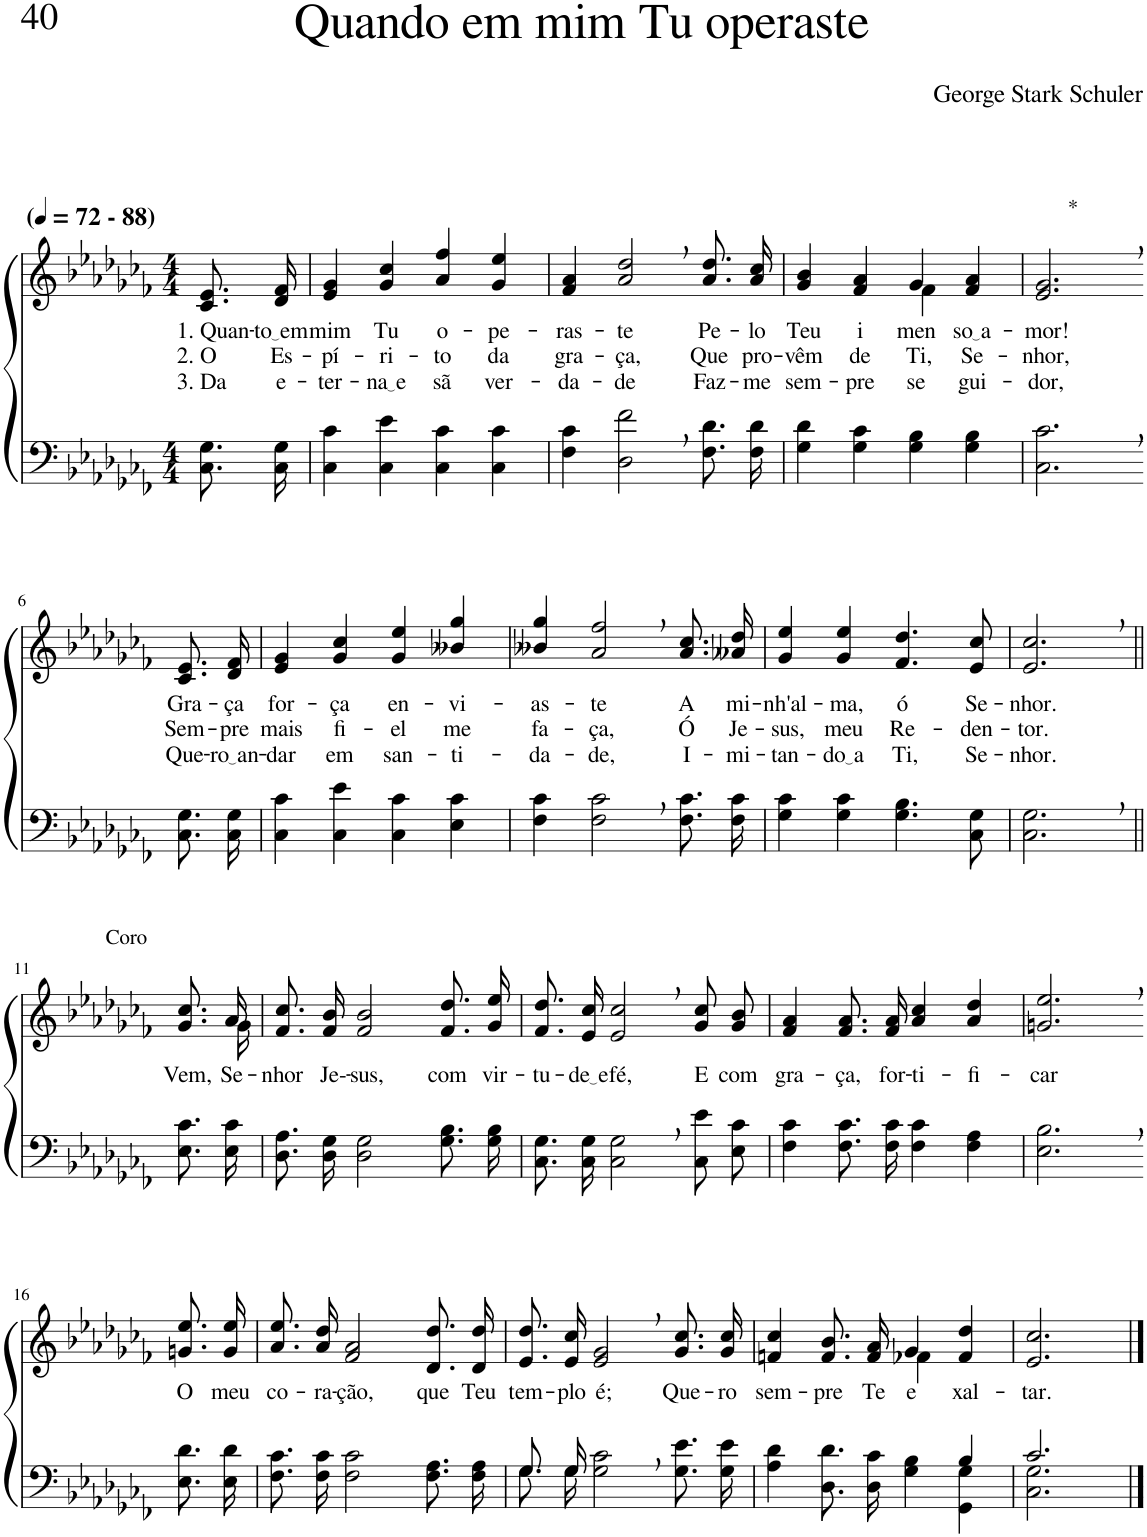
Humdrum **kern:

**kern	**kern	**text	**text	**text
*part2	*part1	*part1	*part1	*part1
*staff2	*staff1	*staff1	*staff1	*staff1
*I"Parte III e IV	*I"Parte I e II	*	*	*
*clefF4	*clefG2	*	*	*
*Trd2c3	*Trd2c3	*	*	*
*k[b-e-a-d-g-c-f-]	*k[b-e-a-d-g-c-f-]	*	*	*
*M4/4	*M4/4	*	*	*
*MM72	*MM72	*	*	*
=1	=1	=1	=1	=1
!	!LO:TX:a:B:t=(	!	!	!
!	!LO:TX:a:B:t=- 88)	!	!	!
!	!	!LO:LY:b	!LO:LY:b	!LO:LY:b
8.C-\ 8.G-\L	8.c-/ 8.e-/L	1. Quan-	2. O	3. Da
!	!	!LO:LY:b	!LO:LY:b	!LO:LY:b
16C-\ 16G-\Jk	16d-/ 16f-/Jk	to em	Es-	e-
=2	=2	=2	=2	=2
!	!	!LO:LY:b	!LO:LY:b	!LO:LY:b
4C-\ 4c-\	4e-/ 4g-/	mim	-pí-	-ter-
!	!	!LO:LY:b	!LO:LY:b	!LO:LY:b
4C-\ 4e-\	4g-/ 4cc-/	Tu	-ri-	na e
!	!	!LO:LY:b	!LO:LY:b	!LO:LY:b
4C-\ 4c-\	4a-/ 4ff-/	o-	-to	sã
!	!	!LO:LY:b	!LO:LY:b	!LO:LY:b
4C-\ 4c-\	4g-/ 4ee-/	-pe-	da	ver-
=3	=3	=3	=3	=3
!	!	!LO:LY:b	!LO:LY:b	!LO:LY:b
4F-\ 4c-\	4f-/ 4a-/	-ras-	gra-	-da-
!	!	!LO:LY:b	!LO:LY:b	!LO:LY:b
2D-\, 2f-\,	2a-/, 2dd-/,	-te	-ça,	-de
!	!	!LO:LY:b	!LO:LY:b	!LO:LY:b
8.F-\ 8.d-\L	8.a-\ 8.dd-\L	Pe-	Que	Faz-
!	!	!LO:LY:b	!LO:LY:b	!LO:LY:b
16F-\ 16d-\Jk	16a-\ 16cc-\Jk	-lo	pro-	-me
=4	=4	=4	=4	=4
!	!	!LO:LY:b	!LO:LY:b	!LO:LY:b
*	*^	*	*	*
4G-\ 4d-\	4g-/ 4b-/	2ryy	Teu	-vêm	sem-
!	!	!	!LO:LY:b	!LO:LY:b	!LO:LY:b
4G-\ 4c-\	4f-/ 4a-/	.	i-	de	-pre
!	!	!	!LO:LY:b	!LO:LY:b	!LO:LY:b
4G-\ 4B-\	4g-/	4f-\	-men-	Ti,	se-
!	!	!	!LO:LY:b	!LO:LY:b	!LO:LY:b
4G-\ 4B-\	4f-/ 4a-/	4ryy	so a	Se-	-gui-
=5	=5	=5	=5	=5	=5
!	!LO:TX:a:t=*	!	!	!	!
!	!	!	!LO:LY:b	!LO:LY:b	!LO:LY:b
*	*v	*v	*	*	*
2.C-\, 2.c-\,	2.e-/, 2.g-/,	-mor!	-nhor,	-dor,
!!LO:LB:g=z
=6-	=6-	=6-	=6-	=6-
!	!	!LO:LY:b	!LO:LY:b	!LO:LY:b
8.C-\ 8.G-\L	8.c-/ 8.e-/L	Gra-	Sem-	Que-
!	!	!LO:LY:b	!LO:LY:b	!LO:LY:b
16C-\ 16G-\Jk	16d-/ 16f-/Jk	-ça	-pre	ro an
=7	=7	=7	=7	=7
!	!	!LO:LY:b	!LO:LY:b	!LO:LY:b
4C-\ 4c-\	4e-/ 4g-/	for-	mais	-dar
!	!	!LO:LY:b	!LO:LY:b	!LO:LY:b
4C-\ 4e-\	4g-/ 4cc-/	-ça	fi-	em
!	!	!LO:LY:b	!LO:LY:b	!LO:LY:b
4C-\ 4c-\	4g-/ 4ee-/	en-	-el	san-
!	!	!LO:LY:b	!LO:LY:b	!LO:LY:b
4E-\ 4c-\	4b--X/ 4gg-/	-vi-	me	-ti-
=8	=8	=8	=8	=8
!	!	!LO:LY:b	!LO:LY:b	!LO:LY:b
4F-\ 4c-\	4b--X/ 4gg-/	-as-	fa-	-da-
!	!	!LO:LY:b	!LO:LY:b	!LO:LY:b
2F-\, 2c-\,	2a-/, 2ff-/,	-te	-ça,	-de,
!	!	!LO:LY:b	!LO:LY:b	!LO:LY:b
8.F-\ 8.c-\L	8.a-\ 8.cc-\L	A	Ó	I-
!	!	!LO:LY:b	!LO:LY:b	!LO:LY:b
16F-\ 16c-\Jk	16a--X\ 16dd-\Jk	mi-	Je-	-mi-
=9	=9	=9	=9	=9
!	!	!LO:LY:b	!LO:LY:b	!LO:LY:b
4G-\ 4c-\	4g-/ 4ee-/	-nh'al-	-sus,	-tan-
!	!	!LO:LY:b	!LO:LY:b	!LO:LY:b
4G-\ 4c-\	4g-/ 4ee-/	-ma,	meu	do a
!	!	!LO:LY:b	!LO:LY:b	!LO:LY:b
4.G-\ 4.B-\	4.f-/ 4.dd-/	ó	Re-	Ti,
!	!	!LO:LY:b	!LO:LY:b	!LO:LY:b
8C-\ 8G-\	8e-/ 8cc-/	Se-	-den-	Se-
=10	=10	=10	=10	=10
!	!	!LO:LY:b	!LO:LY:b	!LO:LY:b
2.C-\, 2.G-\,	2.e-/, 2.cc-/,	-nhor.	-tor.	-nhor.
!!LO:LB:g=z
=11||	=11||	=11||	=11||	=11||
!	!LO:TX:a:t=Coro	!	!	!
!	!	!LO:LY:b	!	!
*	*^	*	*	*
8.E-\ 8.c-\L	8.g-/ 8.cc-/L	8.ryy	Vem,	.	.
!	!	!	!LO:LY:b	!	!
16E-\ 16c-\Jk	16a-/Jk	16g-\	Se-	.	.
=12	=12	=12	=12	=12	=12
!	!	!	!LO:LY:b	!	!
*	*v	*v	*	*	*
8.D-\ 8.A-\L	8.f-/ 8.cc-/L	-nhor	.	.
!	!	!LO:LY:b	!	!
16D-\ 16G-\Jk	16f-/ 16b-/Jk	Je--	.	.
!	!	!LO:LY:b	!	!
2D-\ 2G-\	2f-/ 2b-/	-sus,	.	.
!	!	!LO:LY:b	!	!
8.G-\ 8.B-\L	8.f-\ 8.dd-\L	com	.	.
!	!	!LO:LY:b	!	!
16G-\ 16B-\Jk	16g-\ 16ee-\Jk	vir-	.	.
=13	=13	=13	=13	=13
!	!	!LO:LY:b	!	!
8.C-\ 8.G-\L	8.f-/ 8.dd-/L	-tu-	.	.
!	!	!LO:LY:b	!	!
16C-\ 16G-\Jk	16e-/ 16cc-/Jk	de e	.	.
!	!	!LO:LY:b	!	!
2C-\, 2G-\,	2e-/, 2cc-/,	fé,	.	.
!	!	!LO:LY:b	!	!
8C-\ 8e-\L	8g-/ 8cc-/L	E	.	.
!	!	!LO:LY:b	!	!
8E-\ 8c-\J	8g-/ 8b-/J	com	.	.
=14	=14	=14	=14	=14
!	!	!LO:LY:b	!	!
4F-\ 4c-\	4f-/ 4a-/	gra-	.	.
!	!	!LO:LY:b	!	!
8.F-\ 8.c-\L	8.f-/ 8.a-/L	-ça,	.	.
!	!	!LO:LY:b	!	!
16F-\ 16c-\Jk	16f-/ 16a-/Jk	for-	.	.
!	!	!LO:LY:b	!	!
4F-\ 4c-\	4a-/ 4cc-/	-ti-	.	.
!	!	!LO:LY:b	!	!
4F-\ 4A-\	4a-/ 4dd-/	-fi-	.	.
=15	=15	=15	=15	=15
!	!	!LO:LY:b	!	!
2.E-\, 2.B-\,	2.gn/, 2.ee-/,	-car	.	.
!!LO:LB:g=z
=16-	=16-	=16-	=16-	=16-
!	!	!LO:LY:b	!	!
8.E-\ 8.d-\L	8.gn\ 8.ee-\L	O	.	.
!	!	!LO:LY:b	!	!
16E-\ 16d-\Jk	16g\ 16ee-\Jk	meu	.	.
=17	=17	=17	=17	=17
!	!	!LO:LY:b	!	!
8.F-\ 8.c-\L	8.a-\ 8.ee-\L	co-	.	.
!	!	!LO:LY:b	!	!
16F-\ 16c-\Jk	16a-\ 16dd-\Jk	-ra-	.	.
!	!	!LO:LY:b	!	!
2F-\ 2c-\	2f-/ 2a-/	-ção,	.	.
!	!	!LO:LY:b	!	!
8.F-\ 8.A-\L	8.d-/ 8.dd-/L	que	.	.
!	!	!LO:LY:b	!	!
16F-\ 16A-\Jk	16d-/ 16dd-/Jk	Teu	.	.
=18	=18	=18	=18	=18
*^	*	*	*	*
!	!	!	!LO:LY:b	!	!
8.G-/L	8.G-\L	8.e-/ 8.dd-/L	tem-	.	.
!	!	!	!LO:LY:b	!	!
16G-/Jk	16G-\Jk	16e-/ 16cc-/Jk	-plo	.	.
!	!	!	!LO:LY:b	!	!
2G-\, 2c-\,	2.ryy	2e-/, 2g-/,	é;	.	.
!	!	!	!LO:LY:b	!	!
8.G-\ 8.e-\L	.	8.g-/ 8.cc-/L	Que-	.	.
!	!	!	!LO:LY:b	!	!
16G-\ 16e-\Jk	.	16g-/ 16cc-/Jk	-ro	.	.
=19	=19	=19	=19	=19	=19
!	!	!	!LO:LY:b	!	!
*	*	*^	*	*	*
2.ryy	4A-\ 4d-\	4fn/ 4cc-/	2ryy	sem-	.	.
!	!	!	!	!LO:LY:b	!	!
.	8.D-\ 8.d-\L	8.f/ 8.b-/L	.	-pre	.	.
!	!	!	!	!LO:LY:b	!	!
.	16D-\ 16c-\Jk	16f/ 16a-/Jk	.	Te	.	.
!	!	!	!	!LO:LY:b	!	!
.	4G-\ 4B-\	4g-/	4f-X\	e-	.	.
!	!	!	!	!LO:LY:b	!	!
4B-/	4GG-\ 4G-\	4f-/ 4dd-/	4ryy	-xal-	.	.
=20	=20	=20	=20	=20	=20	=20
!	!	!	!	!LO:LY:b	!	!
*	*	*v	*v	*	*	*
2.c-/	2.C-\ 2.G-\	2.e-/ 2.cc-/	-tar.	.	.
*v	*v	*	*	*	*
==	==	==	==	==
*-	*-	*-	*-	*-
